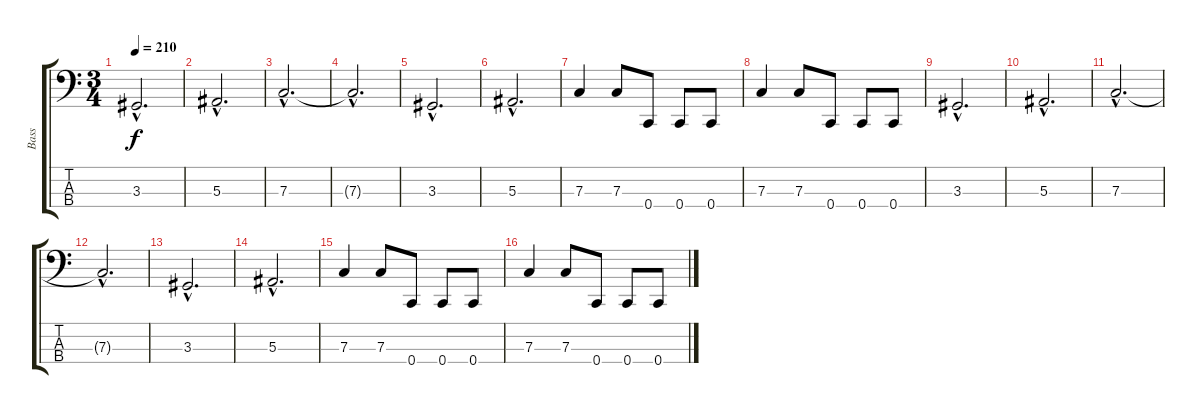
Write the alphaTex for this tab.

\track ("Bass" "Bass") {instrument electricbassfinger}
\staff {score tabs}
\tuning (Eb2 Bb1 F1 C1) {hide}
\ts (3 4)
\tempo 210
\clef f4
\ks c
3.3{hac}.2{d dy f} |
5.3{hac}.2{d} |
7.3{hac}.2{d} |
7.3{hac t}.2{d} |
3.3{hac}.2{d} |
5.3{hac}.2{d} |
7.3.4 7.3.8 0.4.8 0.4.8 0.4.8 |
7.3.4 7.3.8 0.4.8 0.4.8 0.4.8 |
3.3{hac}.2{d} |
5.3{hac}.2{d} |
7.3{hac}.2{d} |
7.3{hac t}.2{d} |
3.3{hac}.2{d} |
5.3{hac}.2{d} |
7.3.4 7.3.8 0.4.8 0.4.8 0.4.8 |
7.3.4 7.3.8 0.4.8 0.4.8 0.4.8
